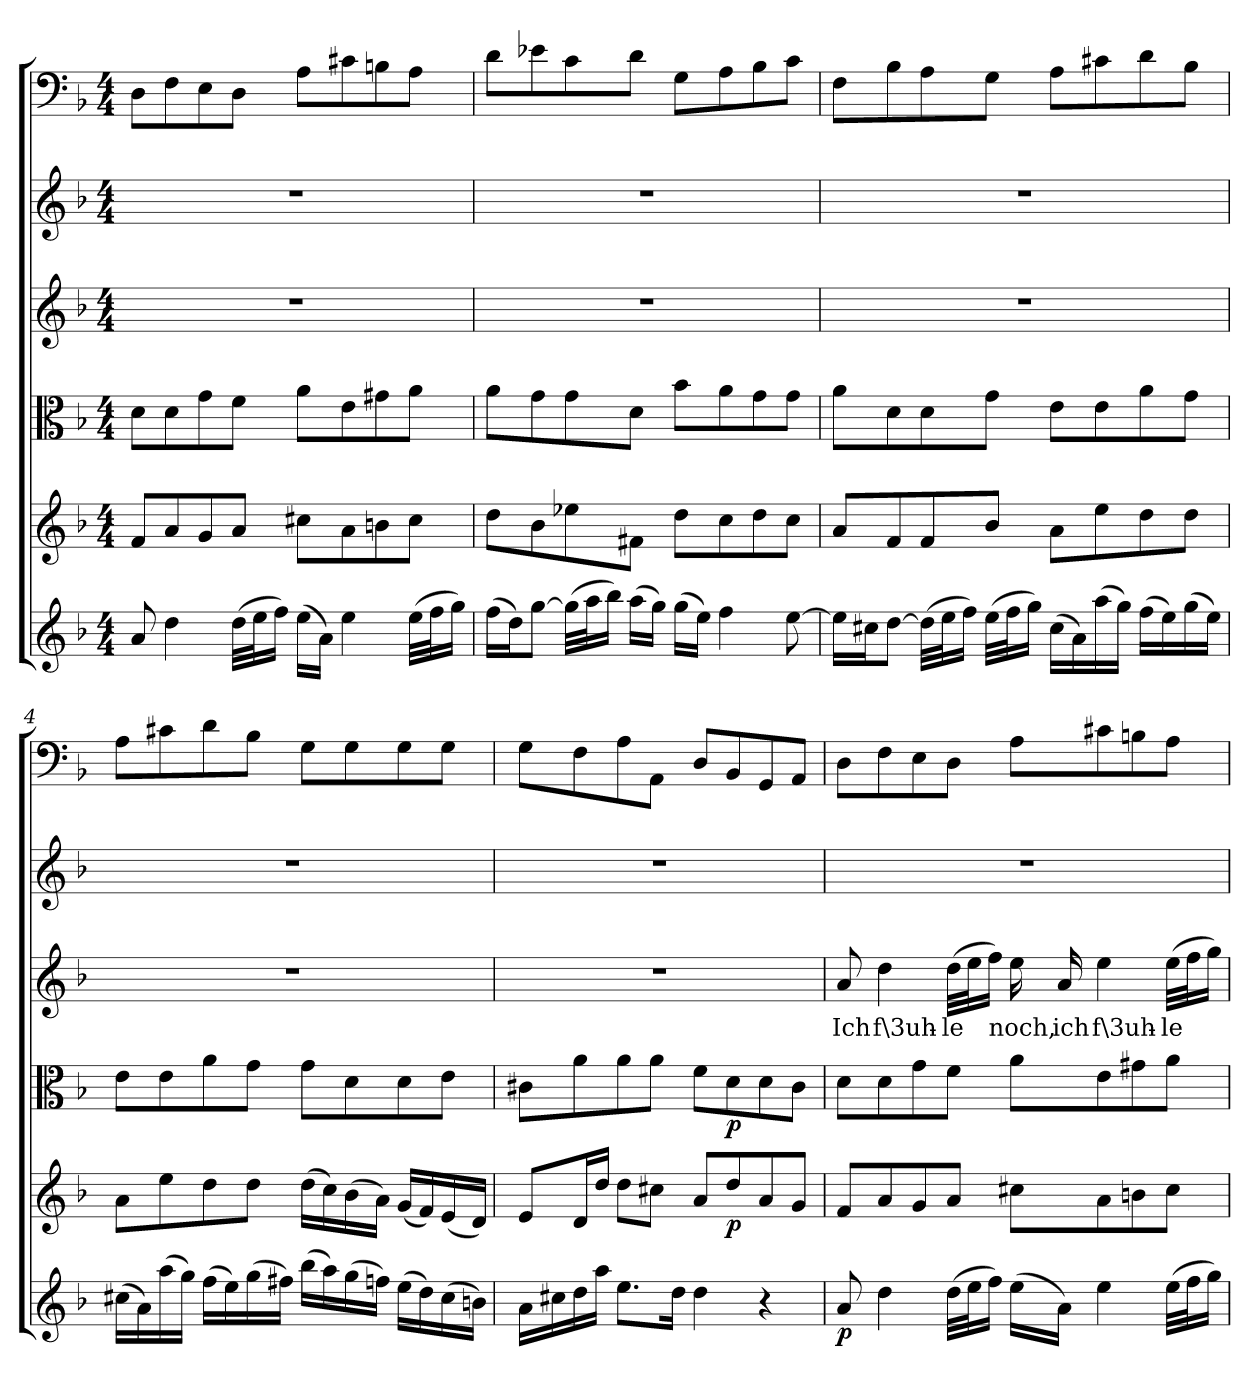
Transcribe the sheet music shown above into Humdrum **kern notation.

**kern	**dynam	**kern	**dynam	**kern	**dynam	**kern	**text	**kern	**kern
*part6	*part6	*part5	*part5	*part4	*part4	*part3	*part3	*part2	*part1
*staff6	*staff6	*staff5	*staff5	*staff4	*staff4	*staff3	*staff3	*staff2	*staff1
*clefG2	*	*clefG2	*	*clefC3	*	*clefG2	*	*clefG2	*clefF4
*k[b-]	*	*k[b-]	*	*k[b-]	*	*k[b-]	*	*k[b-]	*k[b-]
*d:	*	*d:	*	*d:	*	*d:	*	*d:	*d:
*M4/4	*	*M4/4	*	*M4/4	*	*M4/4	*	*M4/4	*M4/4
=1	=1	=1	=1	=1	=1	=1	=1	=1	=1
8a/	.	8f/L	.	8d\L	.	1r	.	1r	8D\L
4dd\	.	8a/	.	8d\	.	.	.	.	8F\
.	.	8g/	.	8g\	.	.	.	.	8E\
(32dd\LLL	.	8a/J	.	8f\J	.	.	.	.	8D\J
32ee\J	.	.	.	.	.	.	.	.	.
16ff\JJ)	.	.	.	.	.	.	.	.	.
(16ee\LL	.	8cc#X\L	.	8a\L	.	.	.	.	8A\L
16a\JJ)	.	.	.	.	.	.	.	.	.
4ee\	.	8a\	.	8e\	.	.	.	.	8c#X\
.	.	8bn\	.	8g#X\	.	.	.	.	8Bn\
(32ee\LLL	.	8cc#\J	.	8a\J	.	.	.	.	8A\J
32ff\J	.	.	.	.	.	.	.	.	.
16gg\JJ)	.	.	.	.	.	.	.	.	.
=2	=2	=2	=2	=2	=2	=2	=2	=2	=2
(16ff\LL	.	8dd\L	.	8a\L	.	1r	.	1r	8d\L
16dd\J)	.	.	.	.	.	.	.	.	.
[8gg\J	.	8b-\	.	8g\	.	.	.	.	8e-X\
(32gg\LLL]	.	8ee-X\	.	8g\	.	.	.	.	8c\
32aa\J	.	.	.	.	.	.	.	.	.
16bb-\JJ)	.	.	.	.	.	.	.	.	.
(16aa\LL	.	8f#X\J	.	8d\J	.	.	.	.	8d\J
16gg\JJ)	.	.	.	.	.	.	.	.	.
(16gg\LL	.	8dd\L	.	8b-\L	.	.	.	.	8G\L
16ee\JJ)	.	.	.	.	.	.	.	.	.
4ff\	.	8cc\	.	8a\	.	.	.	.	8A\
.	.	8dd\	.	8g\	.	.	.	.	8B-\
[8ee\	.	8cc\J	.	8g\J	.	.	.	.	8c\J
=3	=3	=3	=3	=3	=3	=3	=3	=3	=3
16ee\LL]	.	8a/L	.	8a\L	.	1r	.	1r	8F\L
16cc#X\J	.	.	.	.	.	.	.	.	.
[8dd\J	.	8f/	.	8d\	.	.	.	.	8B-\
(32dd\LLL]	.	8f/	.	8d\	.	.	.	.	8A\
32ee\J	.	.	.	.	.	.	.	.	.
16ff\JJ)	.	.	.	.	.	.	.	.	.
(32ee\LLL	.	8b-/J	.	8g\J	.	.	.	.	8G\J
32ff\J	.	.	.	.	.	.	.	.	.
16gg\JJ)	.	.	.	.	.	.	.	.	.
(16cc#\LL	.	8a\L	.	8e\L	.	.	.	.	8A\L
16a\)	.	.	.	.	.	.	.	.	.
(16aa\	.	8ee\	.	8e\	.	.	.	.	8c#X\
16gg\JJ)	.	.	.	.	.	.	.	.	.
(16ff\LL	.	8dd\	.	8a\	.	.	.	.	8d\
16ee\)	.	.	.	.	.	.	.	.	.
(16gg\	.	8dd\J	.	8g\J	.	.	.	.	8B-\J
16ee\JJ)	.	.	.	.	.	.	.	.	.
=4	=4	=4	=4	=4	=4	=4	=4	=4	=4
(16cc#X\LL	.	8a\L	.	8e\L	.	1r	.	1r	8A\L
16a\)	.	.	.	.	.	.	.	.	.
(16aa\	.	8ee\	.	8e\	.	.	.	.	8c#X\
16gg\JJ)	.	.	.	.	.	.	.	.	.
(16ff\LL	.	8dd\	.	8a\	.	.	.	.	8d\
16ee\)	.	.	.	.	.	.	.	.	.
(16gg\	.	8dd\J	.	8g\J	.	.	.	.	8B-\J
16ff#X\JJ)	.	.	.	.	.	.	.	.	.
(16bb-\LL	.	(16dd\LL	.	8g\L	.	.	.	.	8G\L
16aa\)	.	16cc\)	.	.	.	.	.	.	.
(16gg\	.	(16b-\	.	8d\	.	.	.	.	8G\
16ffn\JJ)	.	16a\JJ)	.	.	.	.	.	.	.
(16ee\LL	.	(16g/LL	.	8d\	.	.	.	.	8G\
16dd\)	.	16f/)	.	.	.	.	.	.	.
(16cc#\	.	(16e/	.	8e\J	.	.	.	.	8G\J
16bn\JJ)	.	16d/JJ)	.	.	.	.	.	.	.
=5	=5	=5	=5	=5	=5	=5	=5	=5	=5
16a\LL	.	8e/L	.	8c#X\L	.	1r	.	1r	8G\L
16cc#X\	.	.	.	.	.	.	.	.	.
16dd\	.	16d/L	.	8a\	.	.	.	.	8F\
16aa\JJ	.	16dd/JJ	.	.	.	.	.	.	.
8.ee\L	.	8dd\L	.	8a\	.	.	.	.	8A\
.	.	8cc#X\J	.	8a\J	.	.	.	.	8AA\J
16dd\Jk	.	.	.	.	.	.	.	.	.
4dd\	.	8a/L	.	8f\L	.	.	.	.	8D/L
.	.	8dd/	p	8d\	p	.	.	.	8BB-/
4r	.	8a/	.	8d\	.	.	.	.	8GG/
.	.	8g/J	.	8c#\J	.	.	.	.	8AA/J
=6	=6	=6	=6	=6	=6	=6	=6	=6	=6
8a/	p	8f/L	.	8d\L	.	8a/	Ich	1r	8D\L
4dd\	.	8a/	.	8d\	.	4dd\	f\3uh-	.	8F\
.	.	8g/	.	8g\	.	.	.	.	8E\
(32dd\LLL	.	8a/J	.	8f\J	.	(32dd\LLL	-le	.	8D\J
32ee\J	.	.	.	.	.	32ee\J	.	.	.
16ff\JJ)	.	.	.	.	.	16ff\JJ)	.	.	.
(16ee\LL	.	8cc#X\L	.	8a\L	.	16ee\	noch,	.	8A\L
16a\JJ)	.	.	.	.	.	16a/	ich	.	.
4ee\	.	8a\	.	8e\	.	4ee\	f\3uh-	.	8c#X\
.	.	8bn\	.	8g#X\	.	.	.	.	8Bn\
(32ee\LLL	.	8cc#\J	.	8a\J	.	(32ee\LLL	-le	.	8A\J
32ff\J	.	.	.	.	.	32ff\J	.	.	.
16gg\JJ)	.	.	.	.	.	16gg\JJ)	.	.	.
=	=	=	=	=	=	=	=	=	=
*-	*-	*-	*-	*-	*-	*-	*-	*-	*-
